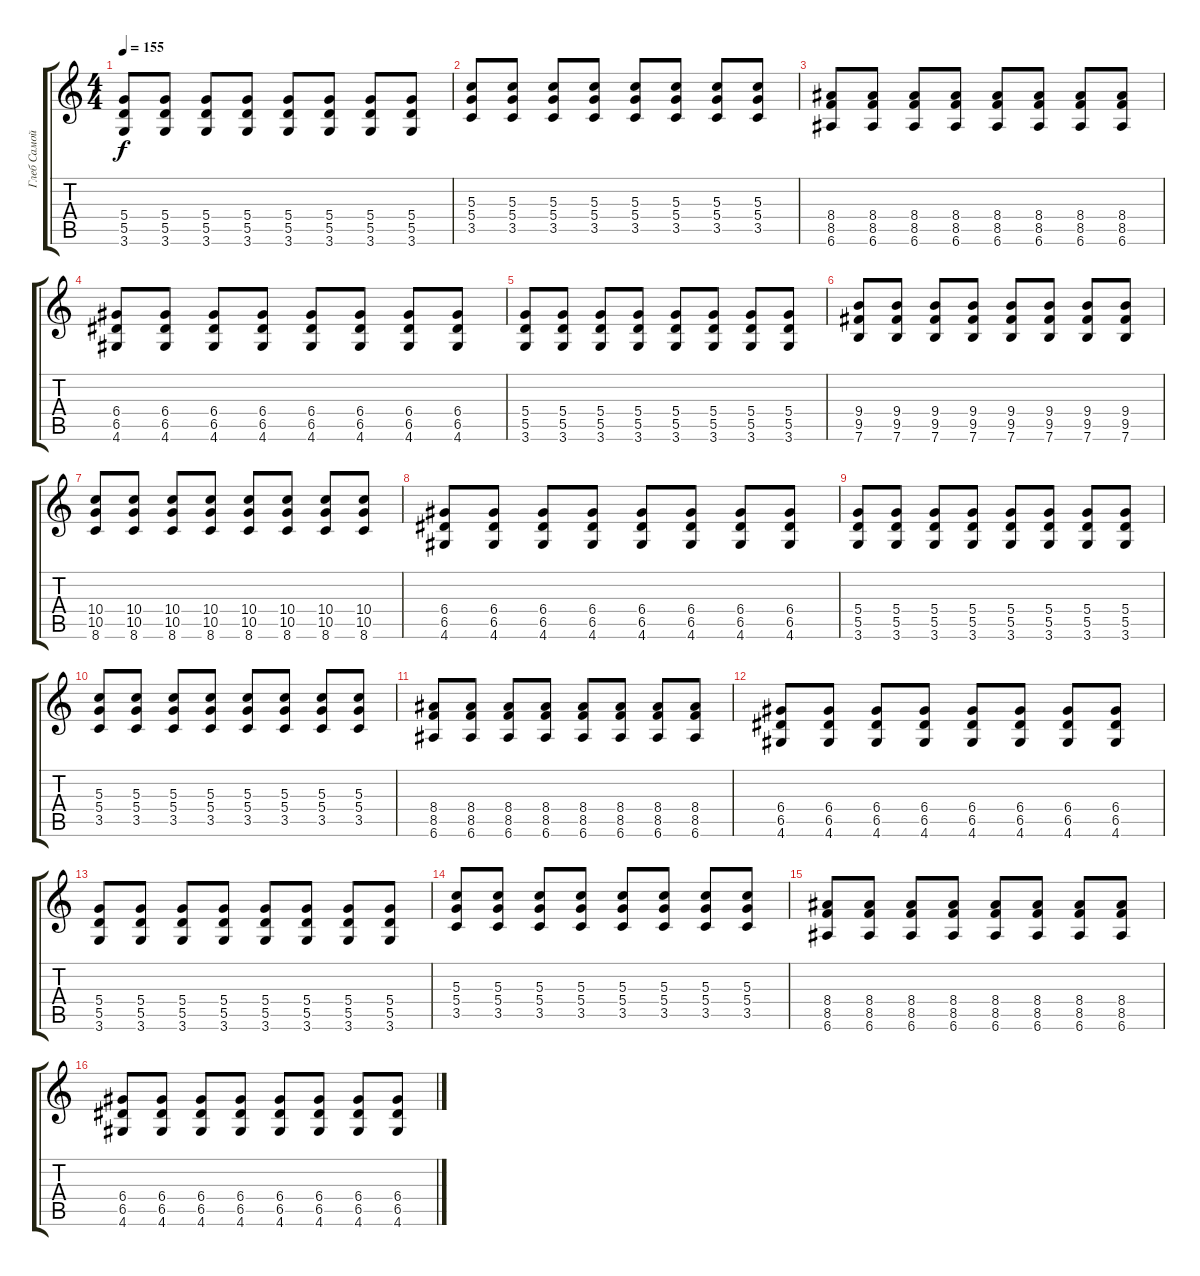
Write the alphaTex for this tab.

\track ("Глеб Самойлов" "Глеб Самой") {instrument distortionguitar}
\staff {score tabs}
\tuning (E4 B3 G3 D3 A2 E2) {hide}
\ts (4 4)
\tempo 155
\clef g2
\ks c
(5.4 5.5 3.6).8{dy f} (5.4 5.5 3.6).8 (5.4 5.5 3.6).8 (5.4 5.5 3.6).8 (5.4 5.5 3.6).8 (5.4 5.5 3.6).8 (5.4 5.5 3.6).8 (5.4 5.5 3.6).8 |
(5.3 5.4 3.5).8 (5.3 5.4 3.5).8 (5.3 5.4 3.5).8 (5.3 5.4 3.5).8 (5.3 5.4 3.5).8 (5.3 5.4 3.5).8 (5.3 5.4 3.5).8 (5.3 5.4 3.5).8 |
(8.4 8.5 6.6).8 (8.4 8.5 6.6).8 (8.4 8.5 6.6).8 (8.4 8.5 6.6).8 (8.4 8.5 6.6).8 (8.4 8.5 6.6).8 (8.4 8.5 6.6).8 (8.4 8.5 6.6).8 |
(6.4 6.5 4.6).8 (6.4 6.5 4.6).8 (6.4 6.5 4.6).8 (6.4 6.5 4.6).8 (6.4 6.5 4.6).8 (6.4 6.5 4.6).8 (6.4 6.5 4.6).8 (6.4 6.5 4.6).8 |
(5.4 5.5 3.6).8 (5.4 5.5 3.6).8 (5.4 5.5 3.6).8 (5.4 5.5 3.6).8 (5.4 5.5 3.6).8 (5.4 5.5 3.6).8 (5.4 5.5 3.6).8 (5.4 5.5 3.6).8 |
(9.4 9.5 7.6).8 (9.4 9.5 7.6).8 (9.4 9.5 7.6).8 (9.4 9.5 7.6).8 (9.4 9.5 7.6).8 (9.4 9.5 7.6).8 (9.4 9.5 7.6).8 (9.4 9.5 7.6).8 |
(10.4 10.5 8.6).8 (10.4 10.5 8.6).8 (10.4 10.5 8.6).8 (10.4 10.5 8.6).8 (10.4 10.5 8.6).8 (10.4 10.5 8.6).8 (10.4 10.5 8.6).8 (10.4 10.5 8.6).8 |
(6.4 6.5 4.6).8 (6.4 6.5 4.6).8 (6.4 6.5 4.6).8 (6.4 6.5 4.6).8 (6.4 6.5 4.6).8 (6.4 6.5 4.6).8 (6.4 6.5 4.6).8 (6.4 6.5 4.6).8 |
(5.4 5.5 3.6).8 (5.4 5.5 3.6).8 (5.4 5.5 3.6).8 (5.4 5.5 3.6).8 (5.4 5.5 3.6).8 (5.4 5.5 3.6).8 (5.4 5.5 3.6).8 (5.4 5.5 3.6).8 |
(5.3 5.4 3.5).8 (5.3 5.4 3.5).8 (5.3 5.4 3.5).8 (5.3 5.4 3.5).8 (5.3 5.4 3.5).8 (5.3 5.4 3.5).8 (5.3 5.4 3.5).8 (5.3 5.4 3.5).8 |
(8.4 8.5 6.6).8 (8.4 8.5 6.6).8 (8.4 8.5 6.6).8 (8.4 8.5 6.6).8 (8.4 8.5 6.6).8 (8.4 8.5 6.6).8 (8.4 8.5 6.6).8 (8.4 8.5 6.6).8 |
(6.4 6.5 4.6).8 (6.4 6.5 4.6).8 (6.4 6.5 4.6).8 (6.4 6.5 4.6).8 (6.4 6.5 4.6).8 (6.4 6.5 4.6).8 (6.4 6.5 4.6).8 (6.4 6.5 4.6).8 |
(5.4 5.5 3.6).8 (5.4 5.5 3.6).8 (5.4 5.5 3.6).8 (5.4 5.5 3.6).8 (5.4 5.5 3.6).8 (5.4 5.5 3.6).8 (5.4 5.5 3.6).8 (5.4 5.5 3.6).8 |
(5.3 5.4 3.5).8 (5.3 5.4 3.5).8 (5.3 5.4 3.5).8 (5.3 5.4 3.5).8 (5.3 5.4 3.5).8 (5.3 5.4 3.5).8 (5.3 5.4 3.5).8 (5.3 5.4 3.5).8 |
(8.4 8.5 6.6).8 (8.4 8.5 6.6).8 (8.4 8.5 6.6).8 (8.4 8.5 6.6).8 (8.4 8.5 6.6).8 (8.4 8.5 6.6).8 (8.4 8.5 6.6).8 (8.4 8.5 6.6).8 |
(6.4 6.5 4.6).8 (6.4 6.5 4.6).8 (6.4 6.5 4.6).8 (6.4 6.5 4.6).8 (6.4 6.5 4.6).8 (6.4 6.5 4.6).8 (6.4 6.5 4.6).8 (6.4 6.5 4.6).8
